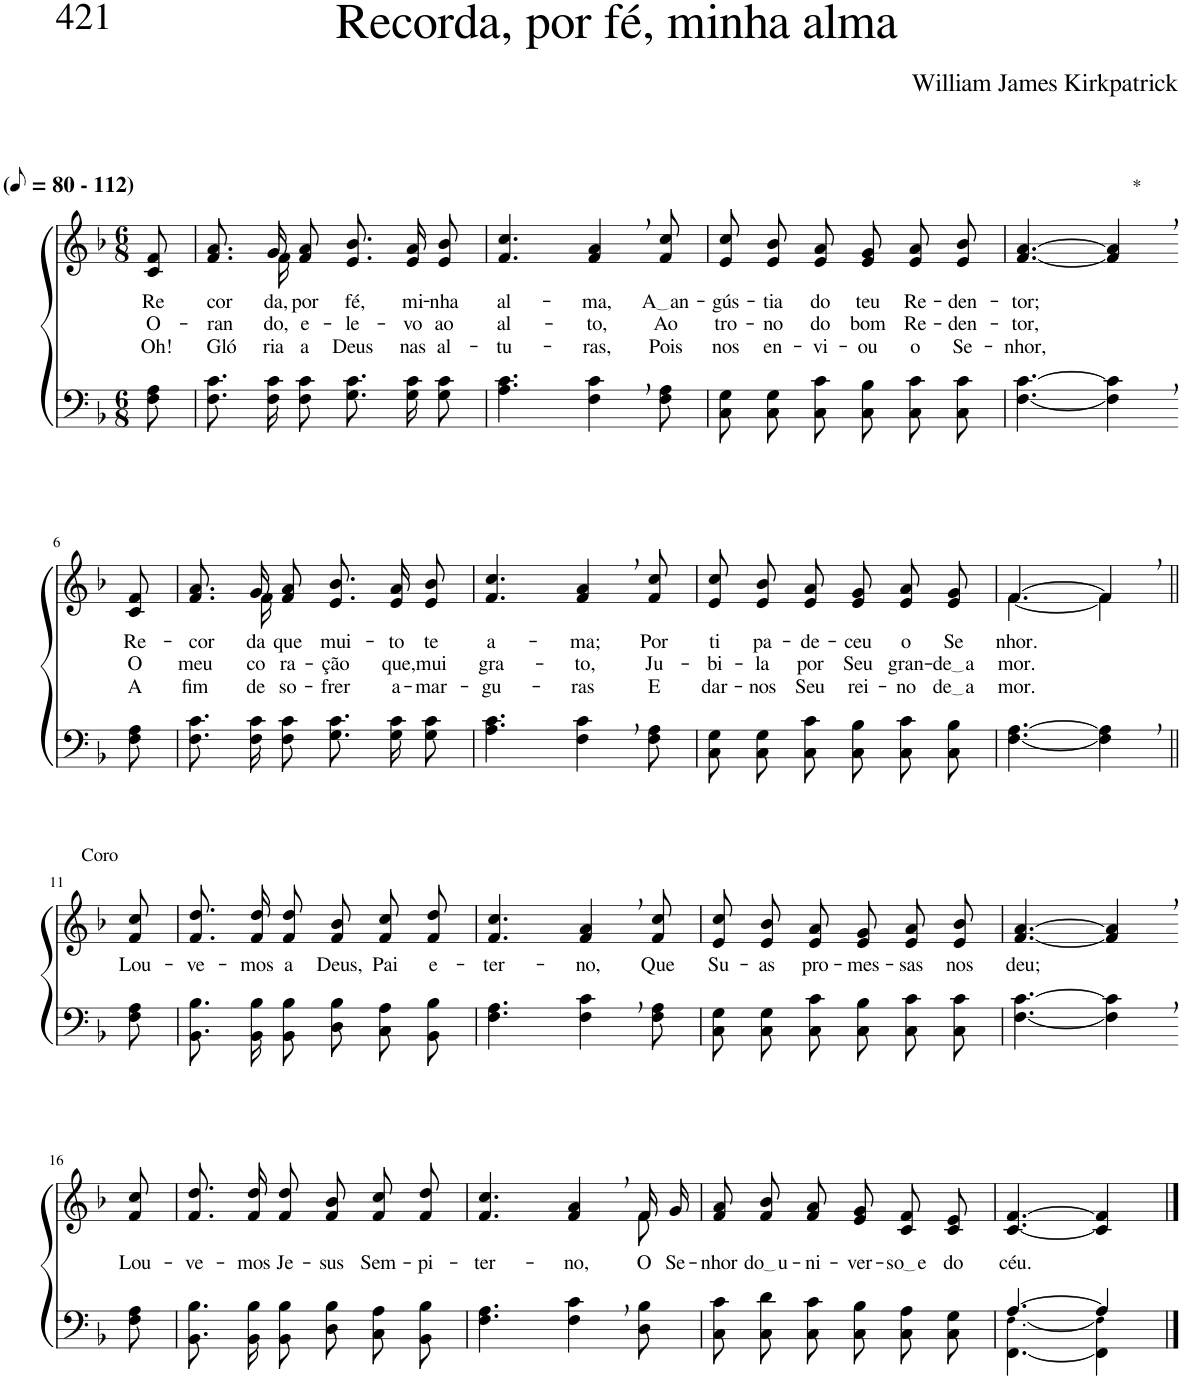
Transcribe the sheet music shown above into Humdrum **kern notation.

**kern	**kern	**text	**text	**text
*part2	*part1	*part1	*part1	*part1
*staff2	*staff1	*staff1	*staff1	*staff1
*I"Parte III e IV	*I"Parte I e II	*	*	*
*clefF4	*clefG2	*	*	*
*Trd1c2	*Trd1c2	*	*	*
*k[b-]	*k[b-]	*	*	*
*M6/8	*M6/8	*	*	*
*MM40	*MM40	*	*	*
=1	=1	=1	=1	=1
!	!LO:TX:a:B:t=(	!	!	!
!	!LO:TX:a:B:t=- 112)	!	!	!
!	!	!LO:LY:b	!LO:LY:b	!LO:LY:b
8F\ 8A\	8c/ 8f/	Re	O-	Oh!
=2	=2	=2	=2	=2
!	!	!LO:LY:b	!LO:LY:b	!LO:LY:b
*	*^	*	*	*
8.F\ 8.c\L	8.f/ 8.a/L	8.ryy	cor-	-ran-	Gló-
!	!	!	!LO:LY:b	!LO:LY:b	!LO:LY:b
16F\ 16c\K	16g/K	16f\	-da,	-do,	-ria
!	!	!	!LO:LY:b	!LO:LY:b	!LO:LY:b
8F\ 8c\J	8f/ 8a/J	2ryy	por	e-	a
!	!	!	!LO:LY:b	!LO:LY:b	!LO:LY:b
8.G\ 8.c\L	8.e/ 8.b-/L	.	fé,	-le-	Deus
!	!	!	!LO:LY:b	!LO:LY:b	!LO:LY:b
16G\ 16c\K	16e/ 16a/K	.	mi-	-vo	nas
!	!	!	!LO:LY:b	!LO:LY:b	!LO:LY:b
8G\ 8c\J	8e/ 8b-/J	.	-nha	ao	al-
*	*v	*v	*	*	*
=3	=3	=3	=3	=3
!	!	!LO:LY:b	!LO:LY:b	!LO:LY:b
4.A\ 4.c\	4.f/ 4.cc/	al-	al-	-tu-
!	!	!LO:LY:b	!LO:LY:b	!LO:LY:b
4F\, 4c\,	4f/, 4a/,	-ma,	-to,	-ras,
!	!	!LO:LY:b	!LO:LY:b	!LO:LY:b
8F\ 8A\	8f/ 8cc/	A an	Ao	Pois
=4	=4	=4	=4	=4
!	!	!LO:LY:b	!LO:LY:b	!LO:LY:b
8C\ 8G\L	8e/ 8cc/L	-gús-	tro-	nos
!	!	!LO:LY:b	!LO:LY:b	!LO:LY:b
8C\ 8G\	8e/ 8b-/	-tia	-no	en-
!	!	!LO:LY:b	!LO:LY:b	!LO:LY:b
8C\ 8c\J	8e/ 8a/J	do	do	-vi-
!	!	!LO:LY:b	!LO:LY:b	!LO:LY:b
8C\ 8B-\L	8e/ 8g/L	teu	bom	-ou
!	!	!LO:LY:b	!LO:LY:b	!LO:LY:b
8C\ 8c\	8e/ 8a/	Re-	Re-	o
!	!	!LO:LY:b	!LO:LY:b	!LO:LY:b
8C\ 8c\J	8e/ 8b-/J	-den-	-den-	Se-
=5	=5	=5	=5	=5
!	!	!LO:LY:b	!LO:LY:b	!LO:LY:b
[4.F\ [4.c\	[4.f/ [4.a/	-tor;	-tor,	-nhor,
!	!LO:TX:a:t=*	!	!	!
4F\], 4c\],	4f/], 4a/],	.	.	.
!!LO:LB:g=z
=6-	=6-	=6-	=6-	=6-
!	!	!LO:LY:b	!LO:LY:b	!LO:LY:b
8F\ 8A\	8c/ 8f/	Re-	O	A
=7	=7	=7	=7	=7
!	!	!LO:LY:b	!LO:LY:b	!LO:LY:b
*	*^	*	*	*
8.F\ 8.c\L	8.f/ 8.a/L	8.ryy	-cor-	meu	fim
!	!	!	!LO:LY:b	!LO:LY:b	!LO:LY:b
16F\ 16c\K	16g/K	16f\	-da	co-	de
!	!	!	!LO:LY:b	!LO:LY:b	!LO:LY:b
8F\ 8c\J	8f/ 8a/J	2ryy	que	-ra-	so-
!	!	!	!LO:LY:b	!LO:LY:b	!LO:LY:b
8.G\ 8.c\L	8.e/ 8.b-/L	.	mui-	-ção	-frer
!	!	!	!LO:LY:b	!LO:LY:b	!LO:LY:b
16G\ 16c\K	16e/ 16a/K	.	-to	que,	a-
!	!	!	!LO:LY:b	!LO:LY:b	!LO:LY:b
8G\ 8c\J	8e/ 8b-/J	.	te	mui	-mar-
*	*v	*v	*	*	*
=8	=8	=8	=8	=8
!	!	!LO:LY:b	!LO:LY:b	!LO:LY:b
4.A\ 4.c\	4.f/ 4.cc/	a-	gra-	-gu-
!	!	!LO:LY:b	!LO:LY:b	!LO:LY:b
4F\, 4c\,	4f/, 4a/,	-ma;	-to,	-ras
!	!	!LO:LY:b	!LO:LY:b	!LO:LY:b
8F\ 8A\	8f/ 8cc/	Por	Ju-	E
=9	=9	=9	=9	=9
!	!	!LO:LY:b	!LO:LY:b	!LO:LY:b
8C\ 8G\L	8e/ 8cc/L	ti	-bi-	dar-
!	!	!LO:LY:b	!LO:LY:b	!LO:LY:b
8C\ 8G\	8e/ 8b-/	pa-	-la	-nos
!	!	!LO:LY:b	!LO:LY:b	!LO:LY:b
8C\ 8c\J	8e/ 8a/J	-de-	por	Seu
!	!	!LO:LY:b	!LO:LY:b	!LO:LY:b
8C\ 8B-\L	8e/ 8g/L	-ceu	Seu	rei-
!	!	!LO:LY:b	!LO:LY:b	!LO:LY:b
8C\ 8c\	8e/ 8a/	o	gran-	-no
!	!	!LO:LY:b	!LO:LY:b	!LO:LY:b
8C\ 8B-\J	8e/ 8g/J	Se-	de a	de a
=10	=10	=10	=10	=10
*	*^	*	*	*
!	!	!	!LO:LY:b	!LO:LY:b	!LO:LY:b
[4.F\ [4.A\	[4.f/	[4.f\	-nhor.	mor.	-mor.
4F\], 4A\],	4f,/]	4f\]	.	.	.
!!LO:LB:g=z
=11||	=11||	=11||	=11||	=11||	=11||
!	!LO:TX:a:t=Coro	!	!	!	!
!	!	!	!LO:LY:b	!	!
*	*v	*v	*	*	*
8F\ 8A\	8f/ 8cc/	Lou-	.	.
=12	=12	=12	=12	=12
!	!	!LO:LY:b	!	!
8.BB-\ 8.B-\L	8.f/ 8.dd/L	-ve-	.	.
!	!	!LO:LY:b	!	!
16BB-\ 16B-\K	16f/ 16dd/K	-mos	.	.
!	!	!LO:LY:b	!	!
8BB-\ 8B-\J	8f/ 8dd/J	a	.	.
!	!	!LO:LY:b	!	!
8D\ 8B-\L	8f/ 8b-/L	Deus,	.	.
!	!	!LO:LY:b	!	!
8C\ 8A\	8f/ 8cc/	Pai	.	.
!	!	!LO:LY:b	!	!
8BB-\ 8B-\J	8f/ 8dd/J	e-	.	.
=13	=13	=13	=13	=13
!	!	!LO:LY:b	!	!
4.F\ 4.A\	4.f/ 4.cc/	-ter-	.	.
!	!	!LO:LY:b	!	!
4F\, 4c\,	4f/, 4a/,	-no,	.	.
!	!	!LO:LY:b	!	!
8F\ 8A\	8f/ 8cc/	Que	.	.
=14	=14	=14	=14	=14
!	!	!LO:LY:b	!	!
8C\ 8G\L	8e/ 8cc/L	Su-	.	.
!	!	!LO:LY:b	!	!
8C\ 8G\	8e/ 8b-/	-as	.	.
!	!	!LO:LY:b	!	!
8C\ 8c\J	8e/ 8a/J	pro-	.	.
!	!	!LO:LY:b	!	!
8C\ 8B-\L	8e/ 8g/L	-mes-	.	.
!	!	!LO:LY:b	!	!
8C\ 8c\	8e/ 8a/	-sas	.	.
!	!	!LO:LY:b	!	!
8C\ 8c\J	8e/ 8b-/J	nos	.	.
=15	=15	=15	=15	=15
!	!	!LO:LY:b	!	!
[4.F\ [4.c\	[4.f/ [4.a/	deu;	.	.
4F\], 4c\],	4f/], 4a/],	.	.	.
!!LO:LB:g=z
=16-	=16-	=16-	=16-	=16-
!	!	!LO:LY:b	!	!
8F\ 8A\	8f/ 8cc/	Lou-	.	.
=17	=17	=17	=17	=17
!	!	!LO:LY:b	!	!
8.BB-\ 8.B-\L	8.f/ 8.dd/L	-ve-	.	.
!	!	!LO:LY:b	!	!
16BB-\ 16B-\K	16f/ 16dd/K	-mos	.	.
!	!	!LO:LY:b	!	!
8BB-\ 8B-\J	8f/ 8dd/J	Je-	.	.
!	!	!LO:LY:b	!	!
8D\ 8B-\L	8f/ 8b-/L	-sus	.	.
!	!	!LO:LY:b	!	!
8C\ 8A\	8f/ 8cc/	Sem-	.	.
!	!	!LO:LY:b	!	!
8BB-\ 8B-\J	8f/ 8dd/J	-pi-	.	.
=18	=18	=18	=18	=18
!	!	!LO:LY:b	!	!
*	*^	*	*	*
4.F\ 4.A\	4.f/ 4.cc/	8ryy	-ter-	.	.
!	!	!	!LO:LY:b	!	!
*	*v	*v	*	*	*
4F\, 4c\,	4f/, 4a/,	-no,	.	.
*	*^	*	*	*
!	!	!	!LO:LY:b	!	!
8D\ 8B-\	16f/LL	8f\	O	.	.
!	!	!	!LO:LY:b	!	!
.	16g/JJ	.	Se-	.	.
*	*v	*v	*	*	*
=19	=19	=19	=19	=19
!	!	!LO:LY:b	!	!
8C\ 8c\L	8f/ 8a/L	-nhor	.	.
!	!	!LO:LY:b	!	!
8C\ 8d\	8f/ 8b-/	do u	.	.
!	!	!LO:LY:b	!	!
8C\ 8c\J	8f/ 8a/J	-ni-	.	.
!	!	!LO:LY:b	!	!
8C\ 8B-\L	8e/ 8g/L	-ver-	.	.
!	!	!LO:LY:b	!	!
8C\ 8A\	8c/ 8f/	so e	.	.
!	!	!LO:LY:b	!	!
8C\ 8G\J	8c/ 8e/J	do	.	.
=20	=20	=20	=20	=20
*^	*	*	*	*
!	!	!	!LO:LY:b	!	!
[4.A/	[4.FF\ [4.F!\	[4.c/ [4.f/	céu.	.	.
4A/]	4FF\] 4F!\]	4c/] 4f/]	.	.	.
*v	*v	*	*	*	*
==	==	==	==	==
*-	*-	*-	*-	*-
